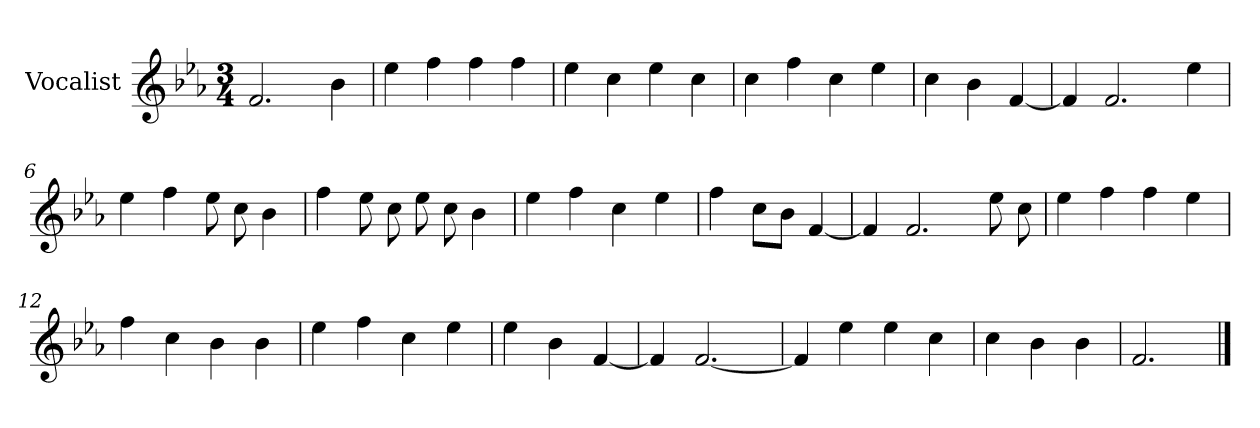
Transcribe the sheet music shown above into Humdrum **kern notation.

**kern
*part1
*staff1
*I"Vocalist
*k[b-e-a-]
*E-:
*M3/4
=
2.f
4b-
=1
4ee-
4ff
4ff
4ff
=2
4ee-
4cc
4ee-
4cc
=3
4cc
4ff
4cc
4ee-
=4
4cc
4b-
[4f
=5
4f]
2.f
4ee-
=6
4ee-
4ff
8ee-
8cc
4b-
=7
4ff
8ee-
8cc
8ee-
8cc
4b-
=8
4ee-
4ff
4cc
4ee-
=9
4ff
8ccL
8b-J
[4f
=10
4f]
2.f
8ee-
8cc
=11
4ee-
4ff
4ff
4ee-
=12
4ff
4cc
4b-
4b-
=13
4ee-
4ff
4cc
4ee-
=14
4ee-
4b-
[4f
=15
4f]
[2.f
=16
4f]
4ee-
4ee-
4cc
=17
4cc
4b-
4b-
=18
2.f
==
*-
